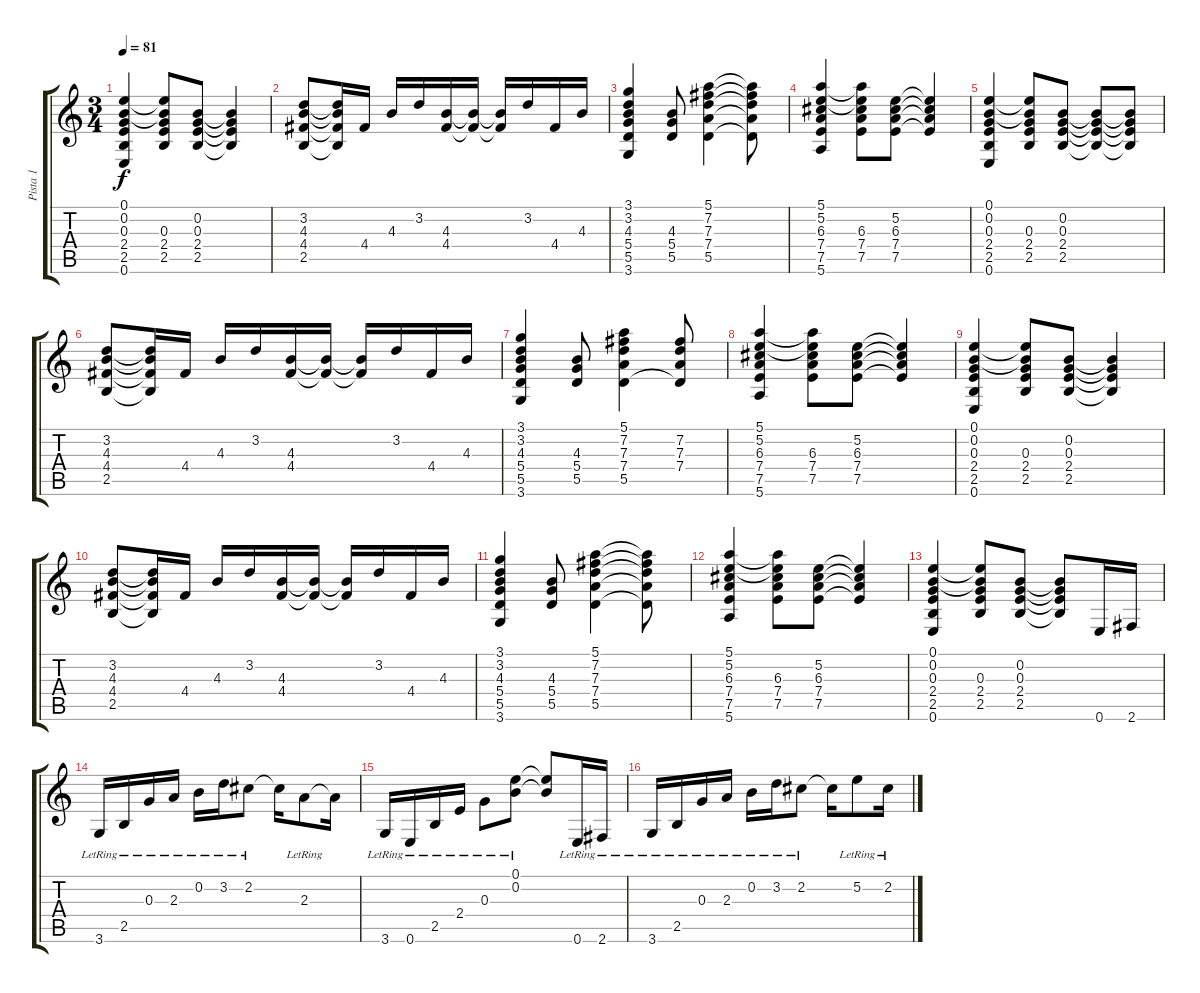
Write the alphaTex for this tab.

\track ("Pista 1" "Pista 1") {instrument acousticguitarnylon}
\staff {score tabs}
\tuning (E4 B3 G3 D3 A2 E2) {hide}
\ts (3 4)
\tempo 81
\clef g2
\ks c
(0.1 0.2 0.3 2.4 2.5 0.6).4{dy f} (0.1{t} 0.2{t} 0.3 2.4 2.5).8 (0.2 0.3 2.4 2.5).8 (0.2{t} 0.3{t} 2.4{t} 2.5{t}).4 |
(3.2 4.3 4.4 2.5).8 (3.2{t} 4.3{t} 4.4{t} 2.5{t}).16 4.4.16 4.3.16 3.2.16 (4.3 4.4).16 (4.3{t} 4.4{t}).16 (4.3{t} 4.4{t}).16 3.2.16 4.4.16 4.3.16 |
(3.1 3.2 4.3 5.4 5.5 3.6).4 (4.3 5.4 5.5).8 (5.1 7.2 7.3 7.4 5.5).4 (5.1{t} 7.2{t} 7.3{t} 7.4{t} 5.5{t}).8 |
(5.1 5.2 6.3 7.4 7.5 5.6).4 (5.1{t} 5.2{t} 6.3 7.4 7.5).8 (5.2 6.3 7.4 7.5).8 (5.2{t} 6.3{t} 7.4{t} 7.5{t}).4 |
(0.1 0.2 0.3 2.4 2.5 0.6).4 (0.1{t} 0.2{t} 0.3 2.4 2.5).8 (0.2 0.3 2.4 2.5).8 (0.2{t} 0.3{t} 2.4{t} 2.5{t}).8 (0.2{t} 0.3{t} 2.4{t} 2.5{t}).8 |
(3.2 4.3 4.4 2.5).8 (3.2{t} 4.3{t} 4.4{t} 2.5{t}).16 4.4.16 4.3.16 3.2.16 (4.3 4.4).16 (4.3{t} 4.4{t}).16 (4.3{t} 4.4{t}).16 3.2.16 4.4.16 4.3.16 |
(3.1 3.2 4.3 5.4 5.5 3.6).4 (4.3 5.4 5.5).8 (5.1 7.2 7.3 7.4 5.5).4 (7.2 7.3 7.4 5.5{t}).8 |
(5.1 5.2 6.3 7.4 7.5 5.6).4 (5.1{t} 5.2{t} 6.3 7.4 7.5).8 (5.2 6.3 7.4 7.5).8 (5.2{t} 6.3{t} 7.4{t} 7.5{t}).4 |
(0.1 0.2 0.3 2.4 2.5 0.6).4 (0.1{t} 0.2{t} 0.3 2.4 2.5).8 (0.2 0.3 2.4 2.5).8 (0.2{t} 0.3{t} 2.4{t} 2.5{t}).4 |
(3.2 4.3 4.4 2.5).8 (3.2{t} 4.3{t} 4.4{t} 2.5{t}).16 4.4.16 4.3.16 3.2.16 (4.3 4.4).16 (4.3{t} 4.4{t}).16 (4.3{t} 4.4{t}).16 3.2.16 4.4.16 4.3.16 |
(3.1 3.2 4.3 5.4 5.5 3.6).4 (4.3 5.4 5.5).8 (5.1 7.2 7.3 7.4 5.5).4 (5.1{t} 7.2{t} 7.3{t} 7.4{t} 5.5{t}).8 |
(5.1 5.2 6.3 7.4 7.5 5.6).4 (5.1{t} 5.2{t} 6.3 7.4 7.5).8 (5.2 6.3 7.4 7.5).8 (5.2{t} 6.3{t} 7.4{t} 7.5{t}).4 |
(0.1 0.2 0.3 2.4 2.5 0.6).4 (0.1{t} 0.2{t} 0.3 2.4 2.5).8 (0.2 0.3 2.4 2.5).8 (0.2{t} 0.3{t} 2.4{t} 2.5{t}).8 0.6.16 2.6.16 |
3.6{lr}.16 2.5{lr}.16 0.3{lr}.16 2.3{lr}.16 0.2{lr}.16 3.2{lr}.16 2.2{lr}.8 2.2{t}.16 2.3{lr}.8 2.3{t}.16 |
3.6{lr}.16 0.6{lr}.16 2.5{lr}.16 2.4{lr}.16 0.3{lr}.8 (0.1{lr} 0.2{lr}).8 (0.1{t} 0.2{t}).8 0.6{lr}.16 2.6{lr}.16 |
3.6{lr}.16 2.5{lr}.16 0.3{lr}.16 2.3{lr}.16 0.2{lr}.16 3.2{lr}.16 2.2{lr}.8 2.2{t}.16 5.2{lr}.8 2.2{lr}.16
